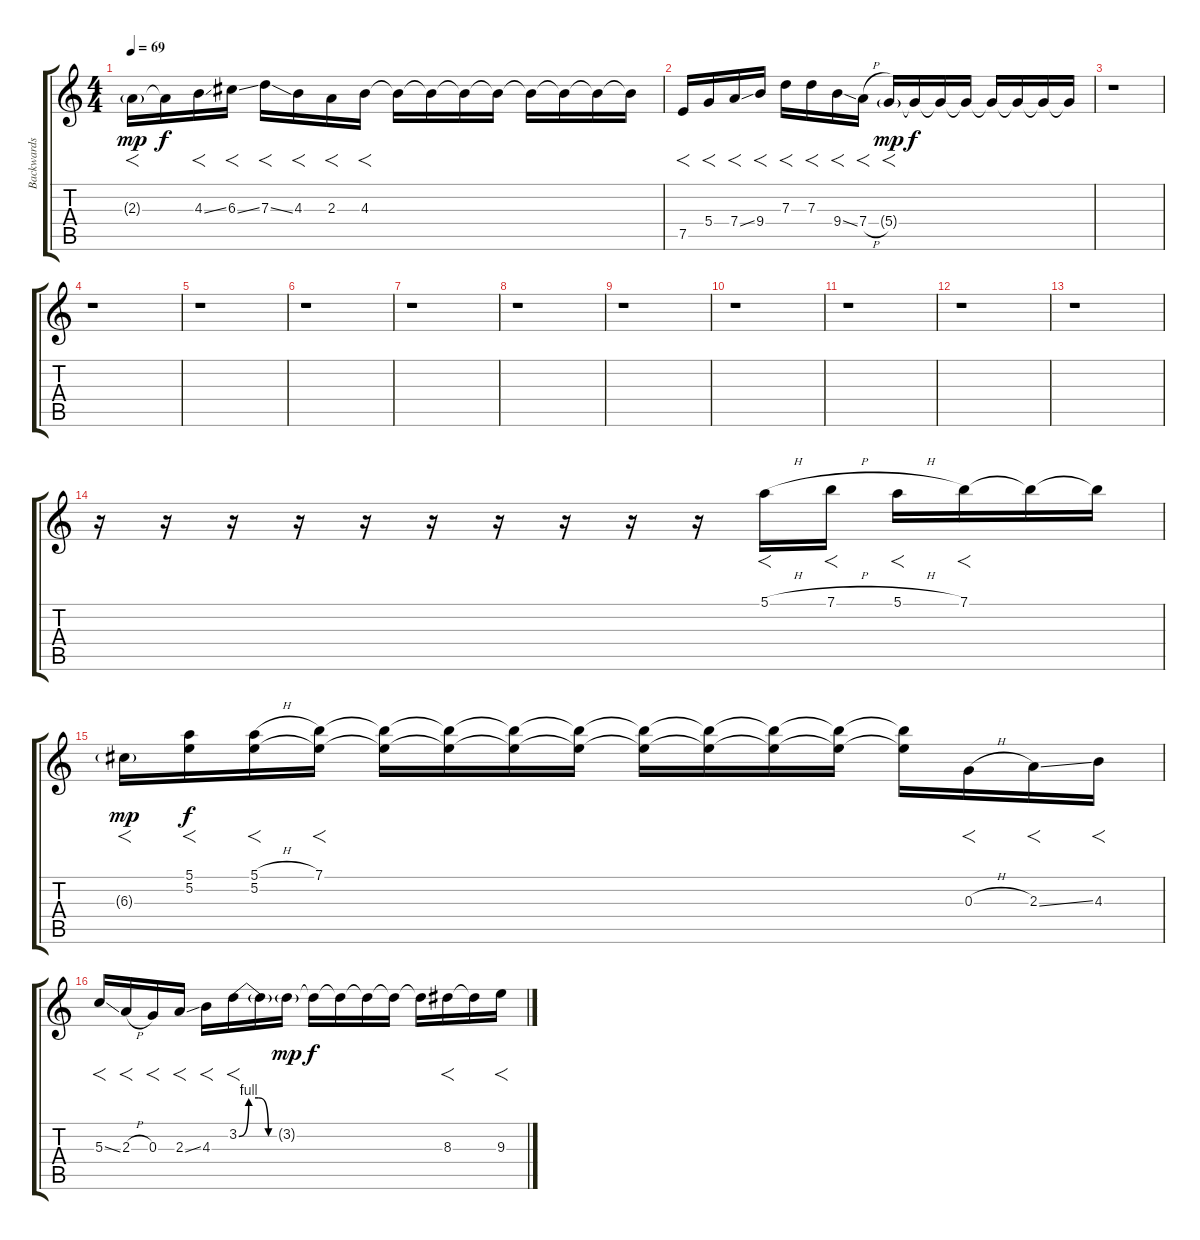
\track ("Backwards Guitar" "Backwards ") {instrument electricguitarjazz}
\staff {score tabs}
\tuning (E4 B3 G3 D3 A2 E2) {hide}
\ts (4 4)
\tempo 69
\clef g2
\ks c
2.3{g}.16{f dy mp} 2.3{t}.16{dy f} 4.3{ss}.16{f} 6.3{ss}.16{f} 7.3{ss}.16{f} 4.3.16{f} 2.3.16{f} 4.3.16{f} 4.3{t}.16 4.3{t}.16 4.3{t}.16 4.3{t}.16 4.3{t}.16 4.3{t}.16 4.3{t}.16 4.3{t}.16 |
7.5.16{f} 5.4.16{f} 7.4{ss}.16{f} 9.4.16{f} 7.3.16{f} 7.3.16{f} 9.4{ss}.16{f} 7.4{h}.16{f} 5.4{g}.16{f dy mp} 5.4{t}.16{dy f} 5.4{t}.16 5.4{t}.16 5.4{t}.16 5.4{t}.16 5.4{t}.16 5.4{t}.16 |
r.1 |
r.1 |
r.1 |
r.1 |
r.1 |
r.1 |
r.1 |
r.1 |
r.1 |
r.1 |
r.1 |
r.16 r.16 r.16 r.16 r.16 r.16 r.16 r.16 r.16 r.16 5.1{h}.16{f} 7.1{h}.16{f} 5.1{h}.16{f} 7.1.16{f} 7.1{t}.16 7.1{t}.16 |
6.3{g}.16{f dy mp} (5.1 5.2).16{f dy f} (5.1{h} 5.2).16{f} (7.1 5.2{t}).16{f} (7.1{t} 5.2{t}).16 (7.1{t} 5.2{t}).16 (7.1{t} 5.2{t}).16 (7.1{t} 5.2{t}).16 (7.1{t} 5.2{t}).16 (7.1{t} 5.2{t}).16 (7.1{t} 5.2{t}).16 (7.1{t} 5.2{t}).16 (7.1{t} 5.2{t}).16 0.3{h}.16{f} 2.3{ss}.16{f} 4.3.16{f} |
5.3{ss}.16{f} 2.3{h}.16{f} 0.3.16{f} 2.3{ss}.16{f} 4.3.16{f} 3.2{be (custom 0 0 15 4 30 4 45 0 60 0)}.16{f} 3.2{t}.16 3.2{g}.16{dy mp} 3.2{t}.16{dy f} 3.2{t}.16 3.2{t}.16 3.2{t}.16 3.2{t}.16 8.3.16{f} 8.3{t}.16 9.3{h}.16{f}
